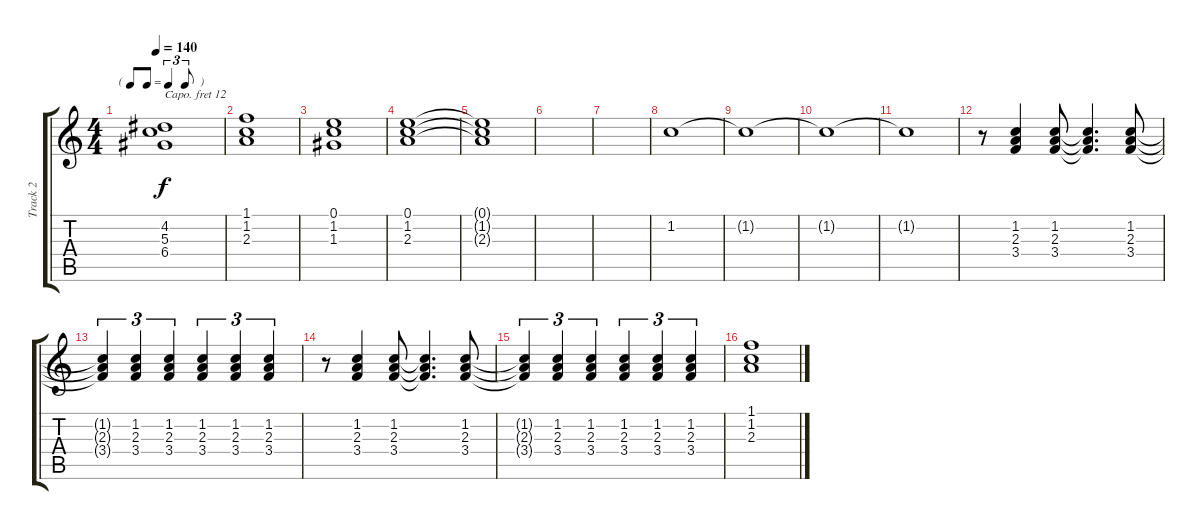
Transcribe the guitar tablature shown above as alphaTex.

\track ("Track 2" "Track 2") {instrument drawbarorgan}
\staff {score tabs}
\capo 12
\tuning (E4 B3 G3 D3 A2 E2) {hide}
\ts (4 4)
\tf triplet8th
\tempo 140
\clef g2
\ks c
(4.2{t} 5.3{t} 6.4{t}).1{dy f} |
(1.1 1.2 2.3).1 |
(0.1 1.2 1.3).1 |
(0.1 1.2 2.3).1 |
(0.1{t} 1.2{t} 2.3{t}).1 |
|
|
1.2.1 |
1.2{t}.1 |
1.2{t}.1 |
1.2{t}.1 |
r.8 (1.2 2.3 3.4).4 (1.2 2.3 3.4).8 (1.2{t} 2.3{t} 3.4{t}).4{d} (1.2 2.3 3.4).8 |
(1.2{t} 2.3{t} 3.4{t}).4{tu (3 2)} (1.2 2.3 3.4).4{tu (3 2)} (1.2 2.3 3.4).4{tu (3 2)} (1.2 2.3 3.4).4{tu (3 2)} (1.2 2.3 3.4).4{tu (3 2)} (1.2 2.3 3.4).4{tu (3 2)} |
r.8 (1.2 2.3 3.4).4 (1.2 2.3 3.4).8 (1.2{t} 2.3{t} 3.4{t}).4{d} (1.2 2.3 3.4).8 |
(1.2{t} 2.3{t} 3.4{t}).4{tu (3 2)} (1.2 2.3 3.4).4{tu (3 2)} (1.2 2.3 3.4).4{tu (3 2)} (1.2 2.3 3.4).4{tu (3 2)} (1.2 2.3 3.4).4{tu (3 2)} (1.2 2.3 3.4).4{tu (3 2)} |
(1.1 1.2 2.3).1
